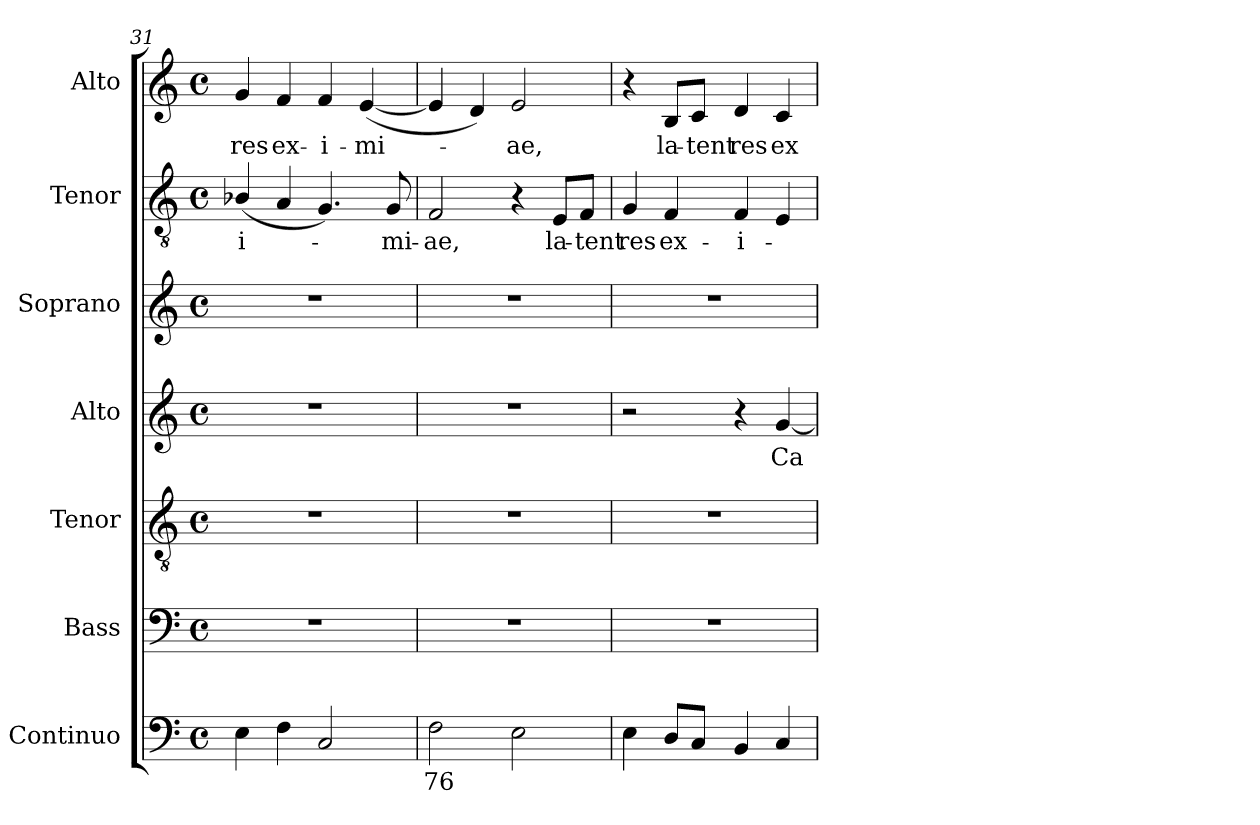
**kern	**text	**kern	**kern	**kern	**text	**kern	**kern	**text	**kern	**text
*part7	*part7	*part6	*part5	*part4	*part4	*part3	*part2	*part2	*part1	*part1
*staff7	*staff7	*staff6	*staff5	*staff4	*staff4	*staff3	*staff2	*staff2	*staff1	*staff1
*I"Continuo	*	*I"Bass	*I"Tenor	*I"Alto	*	*I"Soprano	*I"Tenor	*	*I"Alto	*
*I'Cont.	*	*I'B.	*I'T.	*I'A.	*	*I'S.	*I'T.	*	*I'A.	*
*clefF4	*	*clefF4	*clefGv2	*clefG2	*	*clefG2	*clefGv2	*	*clefG2	*
*	*	*	*ITrd7c12	*	*	*	*ITrd7c12	*	*	*
*k[]	*	*k[]	*k[]	*k[]	*	*k[]	*k[]	*	*k[]	*
*C:	*	*C:	*C:	*C:	*	*C:	*C:	*	*C:	*
*M4/4	*	*M4/4	*M4/4	*M4/4	*	*M4/4	*M4/4	*	*M4/4	*
*met(c)	*	*met(c)	*met(c)	*met(c)	*	*met(c)	*met(c)	*	*met(c)	*
=31	=31	=31	=31	=31	=31	=31	=31	=31	=31	=31
!	!	!	!	!	!	!	!	!LO:LY:b:color=#000000	!	!
!	!	!	!	!	!	!	!	!	!	!LO:LY:b:color=#000000
4Ei\	.	1r	1r	1r	.	1r	(4BB-Xi/	-i-	4gi/	res
!	!	!	!	!	!	!	!	!	!	!LO:LY:b:color=#000000
4Fi\	.	.	.	.	.	.	4AAi/	.	4fi/	ex-
!	!	!	!	!	!	!	!	!	!	!LO:LY:b:color=#000000
2Ci/	.	.	.	.	.	.	4.GGi/)	.	4fi/	-i-
!	!	!	!	!	!	!	!	!	!	!LO:LY:b:color=#000000
.	.	.	.	.	.	.	.	.	([<4ei/	-mi-
!	!	!	!	!	!	!	!	!LO:LY:b:color=#000000	!	!
.	.	.	.	.	.	.	8GGi/	-mi-	.	.
=32	=32	=32	=32	=32	=32	=32	=32	=32	=32	=32
!	!LO:LY:b:color=#000000	!	!	!	!	!	!	!	!	!
!	!	!	!	!	!	!	!	!LO:LY:b:color=#000000	!	!
2Fi\	76	1r	1r	1r	.	1r	2FFi/	-ae,	4ei/]	.
.	.	.	.	.	.	.	.	.	4di/)	.
!	!	!	!	!	!	!	!	!	!	!LO:LY:b:color=#000000
2Ei\	.	.	.	.	.	.	4r	.	2ei/	-ae,
!	!	!	!	!	!	!	!	!LO:LY:b:color=#000000	!	!
.	.	.	.	.	.	.	8EEi/L	la-	.	.
!	!	!	!	!	!	!	!	!LO:LY:b:color=#000000	!	!
.	.	.	.	.	.	.	8FFi/J	-tent	.	.
!!LO:LB:g=z
=33	=33	=33	=33	=33	=33	=33	=33	=33	=33	=33
!	!	!	!	!	!	!	!	!LO:LY:b:color=#000000	!	!
4Ei\	.	1r	1r	2r	.	1r	4GGi/	res	4r	.
!	!	!	!	!	!	!	!	!LO:LY:b:color=#000000	!	!
!	!	!	!	!	!	!	!	!	!	!LO:LY:b:color=#000000
8Di/L	.	.	.	.	.	.	4FFi/	ex-	8Bi/L	la-
!	!	!	!	!	!	!	!	!	!	!LO:LY:b:color=#000000
8Ci/J	.	.	.	.	.	.	.	.	8ci/J	-tent
!	!	!	!	!	!	!	!	!LO:LY:b:color=#000000	!	!
!	!	!	!	!	!	!	!	!	!	!LO:LY:b:color=#000000
4BBi/	.	.	.	4r	.	.	4FFi/	-i-	4di/	res
!	!	!	!	!	!LO:LY:b:color=#000000	!	!	!	!	!
!	!	!	!	!	!	!	!	!	!	!LO:LY:b:color=#000000
4Ci/	.	.	.	[<4gi/	Ca-	.	4EEi/	.	4ci/	ex-
=	=	=	=	=	=	=	=	=	=	=
*-	*-	*-	*-	*-	*-	*-	*-	*-	*-	*-
